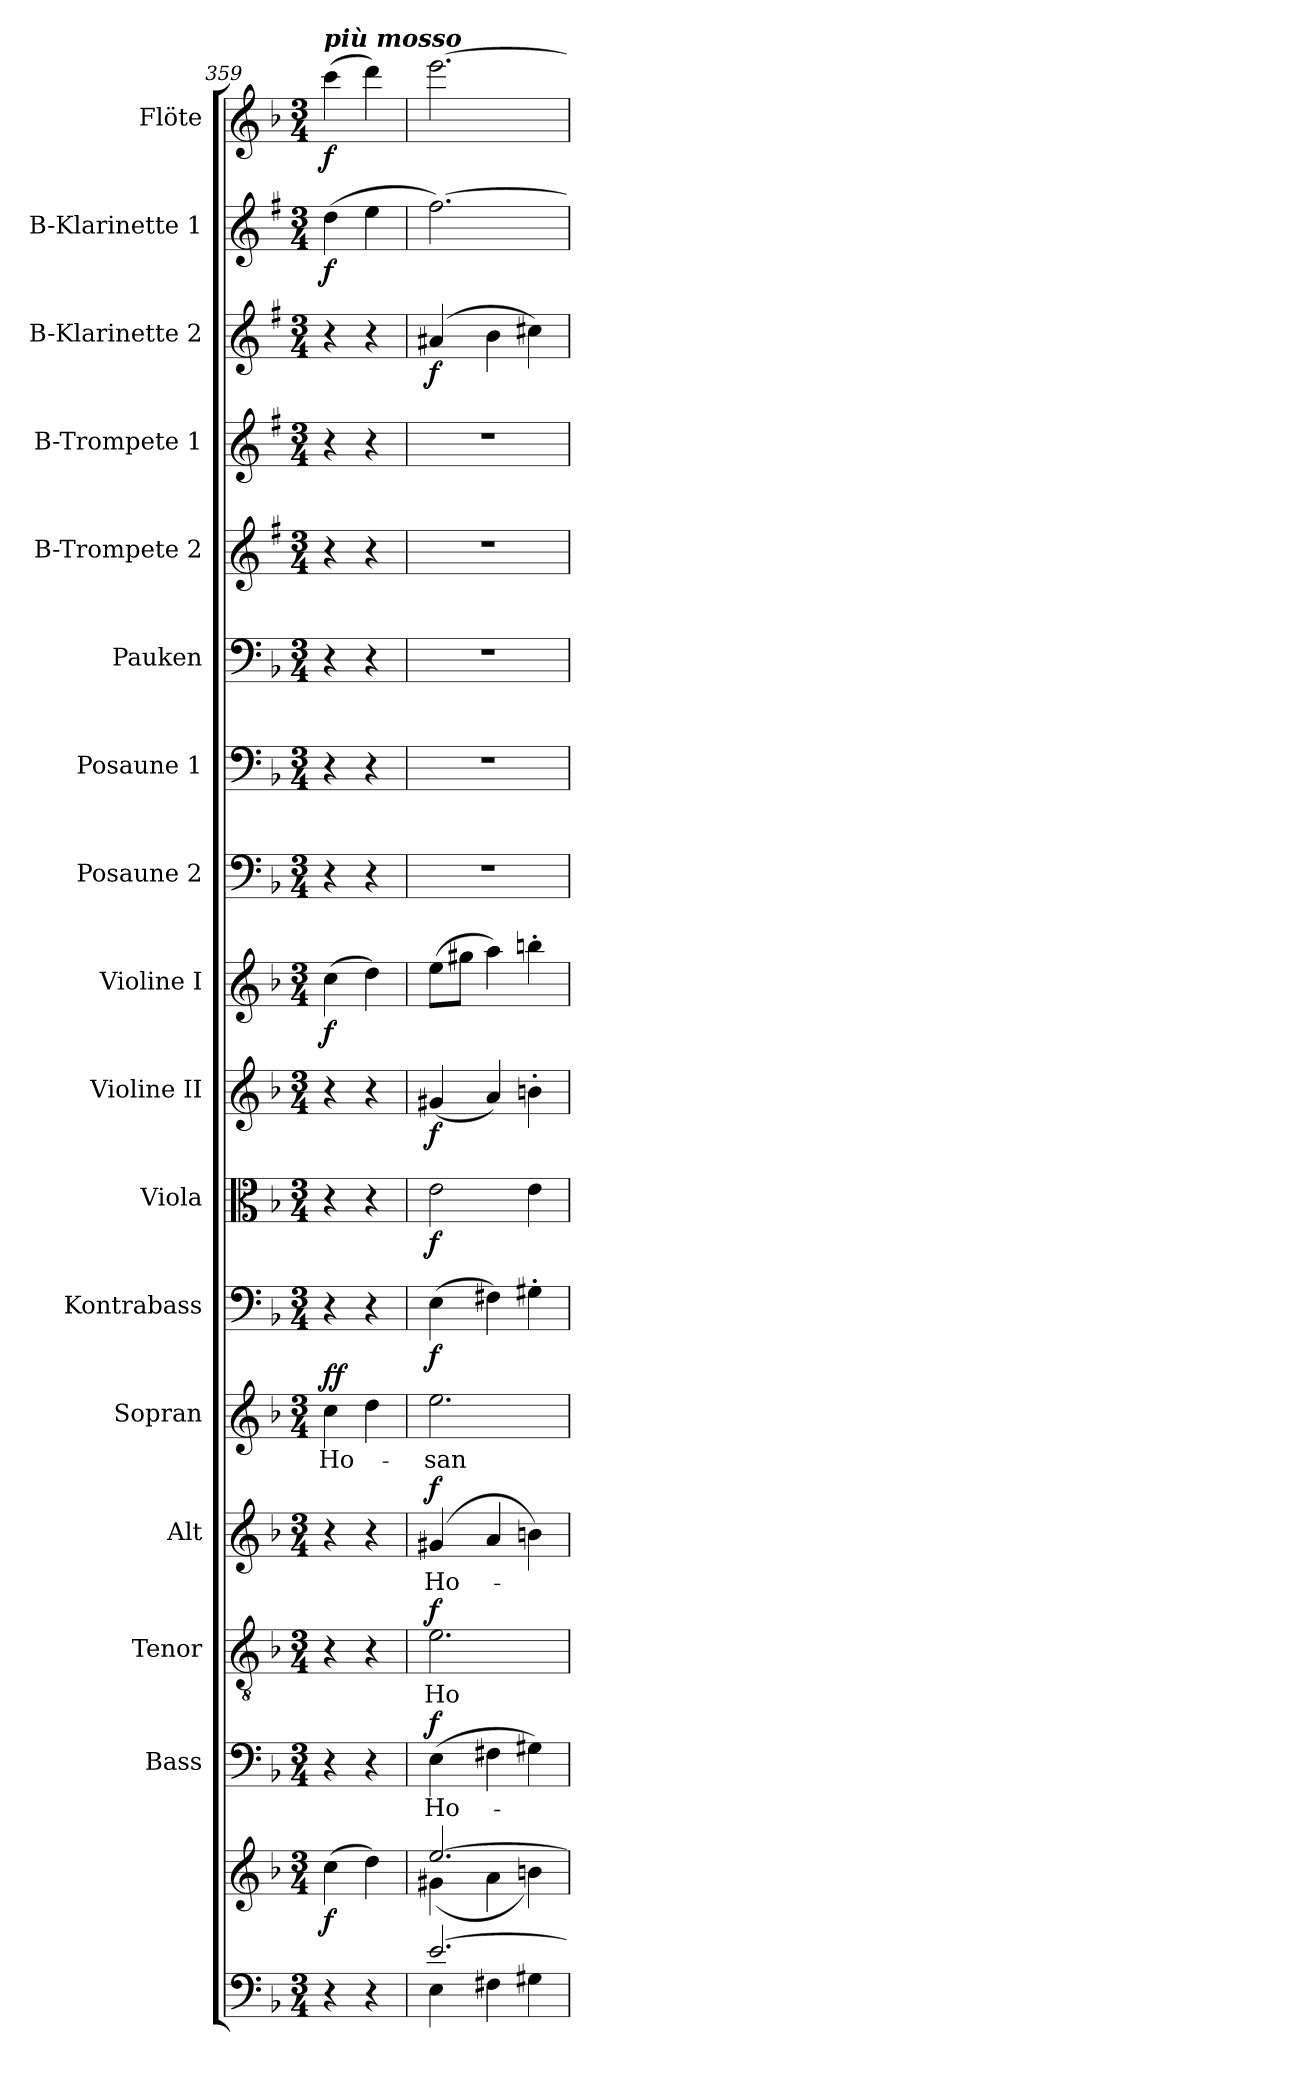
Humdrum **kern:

**kern	**kern	**dynam	**kern	**text	**dynam	**kern	**text	**dynam	**kern	**text	**dynam	**kern	**text	**dynam	**kern	**dynam	**kern	**dynam	**kern	**dynam	**kern	**dynam	**kern	**kern	**kern	**kern	**kern	**kern	**dynam	**kern	**dynam	**kern	**dynam
*part17	*part17	*part17	*part16	*part16	*part16	*part15	*part15	*part15	*part14	*part14	*part14	*part13	*part13	*part13	*part12	*part12	*part11	*part11	*part10	*part10	*part9	*part9	*part8	*part7	*part6	*part5	*part4	*part3	*part3	*part2	*part2	*part1	*part1
*staff18	*staff17	*staff17/18	*staff16	*staff16	*staff16	*staff15	*staff15	*staff15	*staff14	*staff14	*staff14	*staff13	*staff13	*staff13	*staff12	*staff12	*staff11	*staff11	*staff10	*staff10	*staff9	*staff9	*staff8	*staff7	*staff6	*staff5	*staff4	*staff3	*staff3	*staff2	*staff2	*staff1	*staff1
*	*	*	*I"Bass	*	*	*I"Tenor	*	*	*I"Alt	*	*	*I"Sopran	*	*	*I"Kontrabass	*	*I"Viola	*	*I"Violine II	*	*I"Violine I	*	*I"Posaune 2	*I"Posaune 1	*I"Pauken	*I"B-Trompete 2	*I"B-Trompete 1	*I"B-Klarinette 2	*	*I"B-Klarinette 1	*	*I"Flöte	*
*	*	*	*I'B.	*	*	*I'T.	*	*	*I'A.	*	*	*I'S.	*	*	*I'Kb.	*	*I'Vla.	*	*I'Vl. II	*	*I'Vl. I	*	*I'Pos. 2	*I'Pos. 1	*I'Pk.	*I'B Trp. 2	*I'B Trp. 1	*I'B Kl. 2	*	*I'B Kl. 1	*	*I'Fl.	*
*clefF4	*clefG2	*	*clefF4	*	*	*clefGv2	*	*	*clefG2	*	*	*clefG2	*	*	*clefF4	*	*clefC3	*	*clefG2	*	*clefG2	*	*clefF4	*clefF4	*clefF4	*clefG2	*clefG2	*clefG2	*	*clefG2	*	*clefG2	*
*	*	*	*	*	*	*	*	*	*	*	*	*	*	*	*ITrd7c12	*	*	*	*	*	*	*	*	*	*	*ITrd1c2	*ITrd1c2	*ITrd1c2	*	*ITrd1c2	*	*	*
*k[b-]	*k[b-]	*	*k[b-]	*	*	*k[b-]	*	*	*k[b-]	*	*	*k[b-]	*	*	*k[b-]	*	*k[b-]	*	*k[b-]	*	*k[b-]	*	*k[b-]	*k[b-]	*k[b-]	*k[b-]	*k[b-]	*k[b-]	*	*k[b-]	*	*k[b-]	*
*F:	*F:	*	*F:	*	*	*F:	*	*	*F:	*	*	*F:	*	*	*F:	*	*F:	*	*F:	*	*F:	*	*F:	*F:	*F:	*F:	*F:	*F:	*	*F:	*	*F:	*
*M3/4	*M3/4	*	*M3/4	*	*	*M3/4	*	*	*M3/4	*	*	*M3/4	*	*	*M3/4	*	*M3/4	*	*M3/4	*	*M3/4	*	*M3/4	*M3/4	*M3/4	*M3/4	*M3/4	*M3/4	*	*M3/4	*	*M3/4	*
=359	=359	=359	=359	=359	=359	=359	=359	=359	=359	=359	=359	=359	=359	=359	=359	=359	=359	=359	=359	=359	=359	=359	=359	=359	=359	=359	=359	=359	=359	=359	=359	=359	=359
!	!	!	!	!	!	!	!	!	!	!	!	!	!	!	!	!	!	!	!	!	!	!	!	!	!	!	!	!	!	!	!	!LO:TX:a:Bi:t=più mosso	!
!	!	!LO:DY:b	!	!	!	!	!	!	!	!	!	!	!LO:LY:b	!LO:DY:a	!	!	!	!	!	!	!	!LO:DY:b	!	!	!	!	!	!	!	!	!LO:DY:b	!	!LO:DY:b
4r	(>4cc\	f	4r	.	.	4r	.	.	4r	.	.	4cc\	Ho-	ff	4r	.	4r	.	4r	.	(>4cc\	f	4r	4r	4r	4r	4r	4r	.	(>4cc\	f	(>4ccc\	f
4r	4dd\)	.	4r	.	.	4r	.	.	4r	.	.	4dd\	.	.	4r	.	4r	.	4r	.	4dd\)	.	4r	4r	4r	4r	4r	4r	.	4dd\	.	4ddd\)	.
=360	=360	=360	=360	=360	=360	=360	=360	=360	=360	=360	=360	=360	=360	=360	=360	=360	=360	=360	=360	=360	=360	=360	=360	=360	=360	=360	=360	=360	=360	=360	=360	=360	=360
*^	*^	*	*	*	*	*	*	*	*	*	*	*	*	*	*	*	*	*	*	*	*	*	*	*	*	*	*	*	*	*	*	*	*
!	!	!	!	!	!	!LO:LY:b	!LO:DY:a	!	!LO:LY:b	!LO:DY:a	!	!LO:LY:b	!LO:DY:a	!	!LO:LY:b	!	!	!LO:DY:b	!	!LO:DY:b	!	!LO:DY:b	!	!	!	!	!	!	!	!	!LO:DY:b	!	!	!	!
[>2.e/	4E\	[>2.ee/	(<4g#X\	.	(>4E\	Ho-	f	2.e\	Ho-	f	(4g#X/	Ho-	f	2.ee\	-san-	.	(>4EE\	f	2e\	f	(<4g#X/	f	(>8ee\L	.	2.r	2.r	2.r	2.r	2.r	(4g#X/	f	[2.ee\)	.	[2.eee\	.
.	.	.	.	.	.	.	.	.	.	.	.	.	.	.	.	.	.	.	.	.	.	.	8gg#X\J	.	.	.	.	.	.	.	.	.	.	.	.
.	4F#X\	.	4a\	.	4F#X\	.	.	.	.	.	4a/	.	.	.	.	.	4FF#X\)	.	.	.	4a/)	.	4aa\)	.	.	.	.	.	.	4a\	.	.	.	.	.
.	4G#X\	.	4bn\)	.	4G#X\)	.	.	.	.	.	4bn\)	.	.	.	.	.	4GG#X'>\	.	4e\	.	4bn'>\	.	4bbn'>\	.	.	.	.	.	.	4bn\)	.	.	.	.	.
*v	*v	*	*	*	*	*	*	*	*	*	*	*	*	*	*	*	*	*	*	*	*	*	*	*	*	*	*	*	*	*	*	*	*	*	*
*	*v	*v	*	*	*	*	*	*	*	*	*	*	*	*	*	*	*	*	*	*	*	*	*	*	*	*	*	*	*	*	*	*	*	*
=	=	=	=	=	=	=	=	=	=	=	=	=	=	=	=	=	=	=	=	=	=	=	=	=	=	=	=	=	=	=	=	=	=
*-	*-	*-	*-	*-	*-	*-	*-	*-	*-	*-	*-	*-	*-	*-	*-	*-	*-	*-	*-	*-	*-	*-	*-	*-	*-	*-	*-	*-	*-	*-	*-	*-	*-
